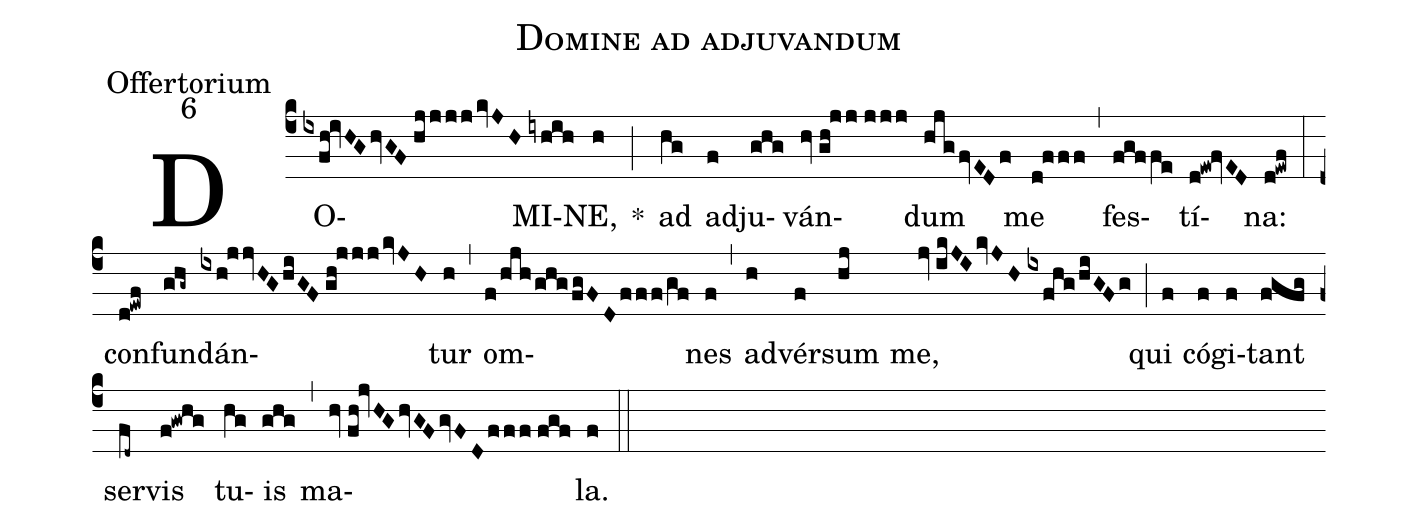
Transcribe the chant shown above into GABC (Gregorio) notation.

name:Domine ad adjuvandum;
office-part:Offertorium;
mode:6;
%%
(c4) DO(ixfh!ivHGhvGF//hjjjjkvJH)MI(iyhih)NE,(h) *(;) ad(hg) ad(f)ju(ghg)ván(hv//gh!jj//jjj)dum(hjgfvEDf) me(d!fff) (,) fes(fgffe)tí(d!ew!fvED)na:(d!ewf) (:) con(d!ewf)fun(ghg~)dán(ixh!jjvHGhiGF//gh!jjjkvJH)tur(h) (,) om(f/hjh/ghg/fgFDfff/gf)nes(f) (,) ad(h)vér(f)sum(hj) me,(jv//ikJI/kvJH//ixfhg/hiGFg) (;) qui(f) có(f)gi(f)tant(fgfg) ser(fd~)vis(f!gwhg) tu(hg)is(ghg) (,) ma(hv//fh!jvHGhvGFgvFDfff//fgf)la.(f) (::)
